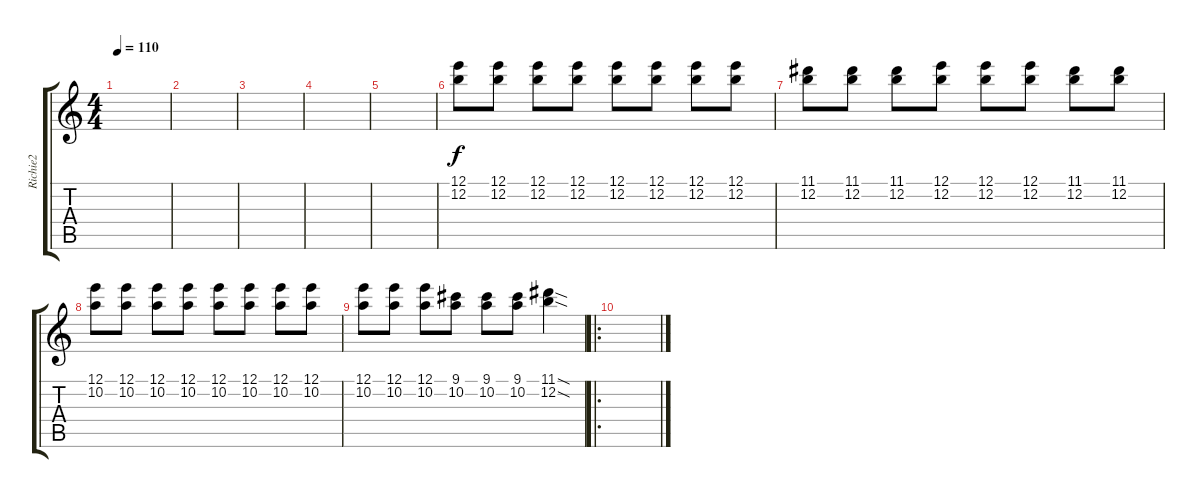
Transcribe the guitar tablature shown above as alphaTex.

\track ("Richie2" "Richie2") {instrument overdrivenguitar}
\staff {score tabs}
\tuning (E4 B3 G3 D3 A2 E2) {hide}
\ts (4 4)
\tempo 110
\clef g2
\ks c
|
|
|
|
|
(12.1 12.2).8 (12.1 12.2).8 (12.1 12.2).8 (12.1 12.2).8 (12.1 12.2).8 (12.1 12.2).8 (12.1 12.2).8 (12.1 12.2).8 |
(11.1 12.2).8 (11.1 12.2).8 (11.1 12.2).8 (12.1 12.2).8 (12.1 12.2).8 (12.1 12.2).8 (11.1 12.2).8 (11.1 12.2).8 |
(12.1 10.2).8 (12.1 10.2).8 (12.1 10.2).8 (12.1 10.2).8 (12.1 10.2).8 (12.1 10.2).8 (12.1 10.2).8 (12.1 10.2).8 |
(12.1 10.2).8 (12.1 10.2).8 (12.1 10.2).8 (9.1 10.2).8 (9.1 10.2).8 (9.1 10.2).8 (11.1{sod} 12.2{sod}).4 |
\ro
